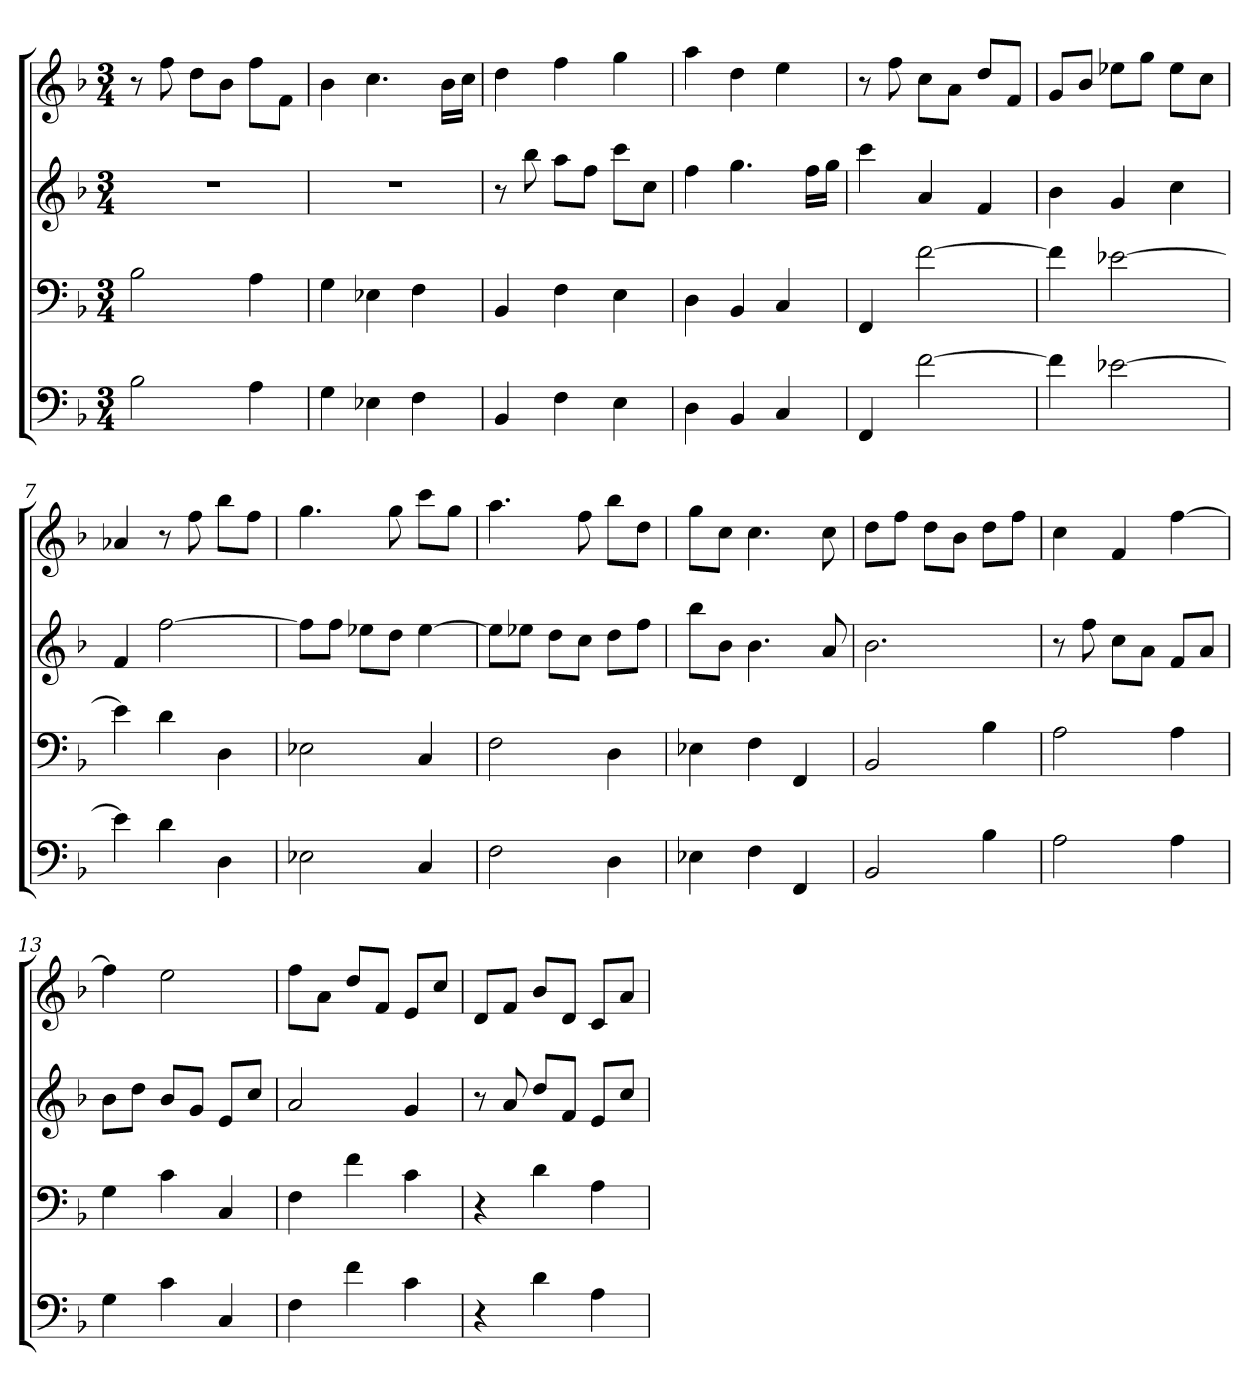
**kern	**kern	**kern	**kern
*part4	*part3	*part2	*part1
*staff4	*staff3	*staff2	*staff1
*k[b-]	*k[b-]	*k[b-]	*k[b-]
*F:	*F:	*F:	*F:
*M3/4	*M3/4	*M3/4	*M3/4
=1	=1	=1	=1
2B-	2B-	2.r	8r
.	.	.	8ff
.	.	.	8ddL
.	.	.	8b-J
4A	4A	.	8ffL
.	.	.	8fJ
=2	=2	=2	=2
4G	4G	2.r	4b-
4E-X	4E-X	.	4.cc
4F	4F	.	.
.	.	.	16b-LL
.	.	.	16ccJJ
=3	=3	=3	=3
4BB-	4BB-	8r	4dd
.	.	8bb-	.
4F	4F	8aaL	4ff
.	.	8ffJ	.
4E	4E	8cccL	4gg
.	.	8ccJ	.
=4	=4	=4	=4
4D	4D	4ff	4aa
4BB-	4BB-	4.gg	4dd
4C	4C	.	4ee
.	.	16ffLL	.
.	.	16ggJJ	.
=5	=5	=5	=5
4FF	4FF	4ccc	8r
.	.	.	8ff
[2f	[2f	4a	8ccL
.	.	.	8aJ
.	.	4f	8ddL
.	.	.	8fJ
=6	=6	=6	=6
4f]	4f]	4b-	8gL
.	.	.	8b-J
[2e-X	[2e-X	4g	8ee-XL
.	.	.	8ggJ
.	.	4cc	8ee-L
.	.	.	8ccJ
=7	=7	=7	=7
4e-]	4e-]	4f	4a-X
4d	4d	[2ff	8r
.	.	.	8ff
4D	4D	.	8bb-L
.	.	.	8ffJ
=8	=8	=8	=8
2E-X	2E-X	8ffL]	4.gg
.	.	8ffJ	.
.	.	8ee-XL	.
.	.	8ddJ	8gg
4C	4C	[4ee-	8cccL
.	.	.	8ggJ
=9	=9	=9	=9
2F	2F	8ee-L]	4.aa
.	.	8ee-XJ	.
.	.	8ddL	.
.	.	8ccJ	8ff
4D	4D	8ddL	8bb-L
.	.	8ffJ	8ddJ
=10	=10	=10	=10
4E-X	4E-X	8bb-L	8ggL
.	.	8b-J	8ccJ
4F	4F	4.b-	4.cc
4FF	4FF	.	.
.	.	8a	8cc
=11	=11	=11	=11
2BB-	2BB-	2.b-	8ddL
.	.	.	8ffJ
.	.	.	8ddL
.	.	.	8b-J
4B-	4B-	.	8ddL
.	.	.	8ffJ
=12	=12	=12	=12
2A	2A	8r	4cc
.	.	8ff	.
.	.	8ccL	4f
.	.	8aJ	.
4A	4A	8fL	[4ff
.	.	8aJ	.
=13	=13	=13	=13
4G	4G	8b-L	4ff]
.	.	8ddJ	.
4c	4c	8b-L	2ee
.	.	8gJ	.
4C	4C	8eL	.
.	.	8ccJ	.
=14	=14	=14	=14
4F	4F	2a	8ffL
.	.	.	8aJ
4f	4f	.	8ddL
.	.	.	8fJ
4c	4c	4g	8eL
.	.	.	8ccJ
=15	=15	=15	=15
4r	4r	8r	8dL
.	.	8a	8fJ
4d	4d	8ddL	8b-L
.	.	8fJ	8dJ
4A	4A	8eL	8cL
.	.	8ccJ	8aJ
=	=	=	=
*-	*-	*-	*-
